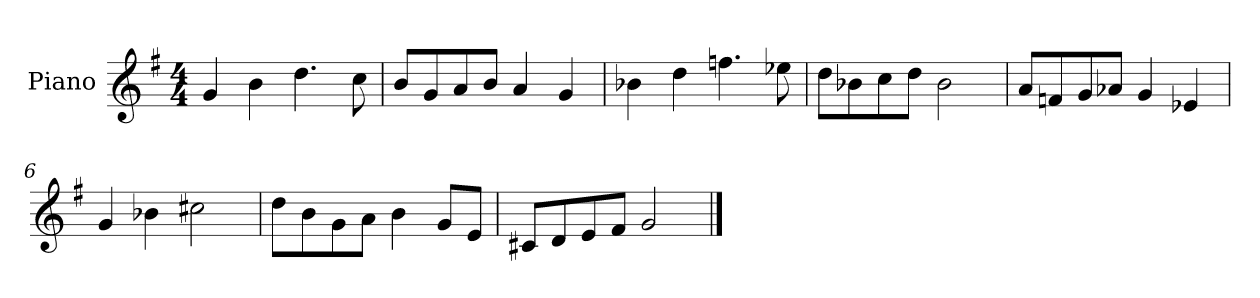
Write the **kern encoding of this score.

**kern
*part1
*staff1
*I"Piano
*I'Pno
*clefG2
*k[f#]
*G:
*M4/4
=1
4g/
4b\
4.dd\
8cc\
=2
8b/L
8g/
8a/
8b/J
4a/
4g/
=3
4b-X\
4dd\
4.ffn\
8ee-X\
=4
8dd\L
8b-X\
8cc\
8dd\J
2b-\
=5
8a/L
8fn/
8g/
8a-X/J
4g/
4e-X/
=6
4g/
4b-X\
2cc#X\
=7
8dd\L
8b\
8g\
8a\J
4b\
8g/L
8e/J
=8
8c#X/L
8d/
8e/
8f#/J
2g/
==
*-
